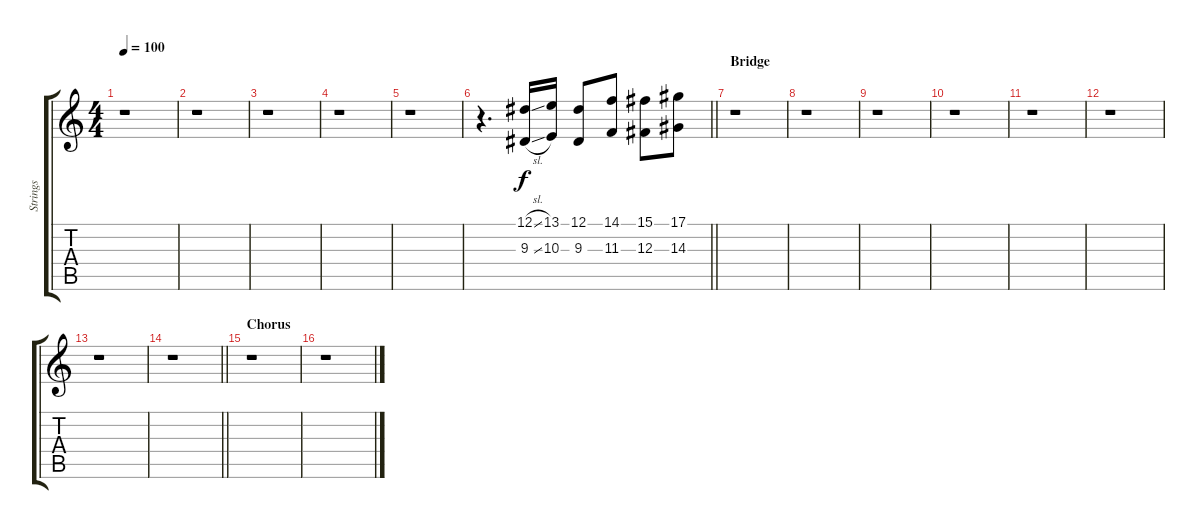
\track ("Strings" "Strings") {instrument stringensemble1}
\staff {score tabs}
\tuning (Eb4 Bb3 Gb3 Db3 Ab2 Eb2) {hide}
\ts (4 4)
\tempo 100
\clef g2
\ks c
r.1{dy mf} |
r.1 |
r.1 |
r.1 |
r.1 |
\barLineRight lightlight
r.4{d} (12.1{sl} 9.3{sl}).16{dy f} (13.1 10.3).16 (12.1 9.3).8 (14.1 11.3).8 (15.1 12.3).8 (17.1 14.3).8 |
\section ("" "Bridge")
r.1 |
r.1 |
r.1 |
r.1 |
r.1 |
r.1 |
r.1 |
\barLineRight lightlight
r.1 |
\section ("" "Chorus")
r.1 |
r.1
